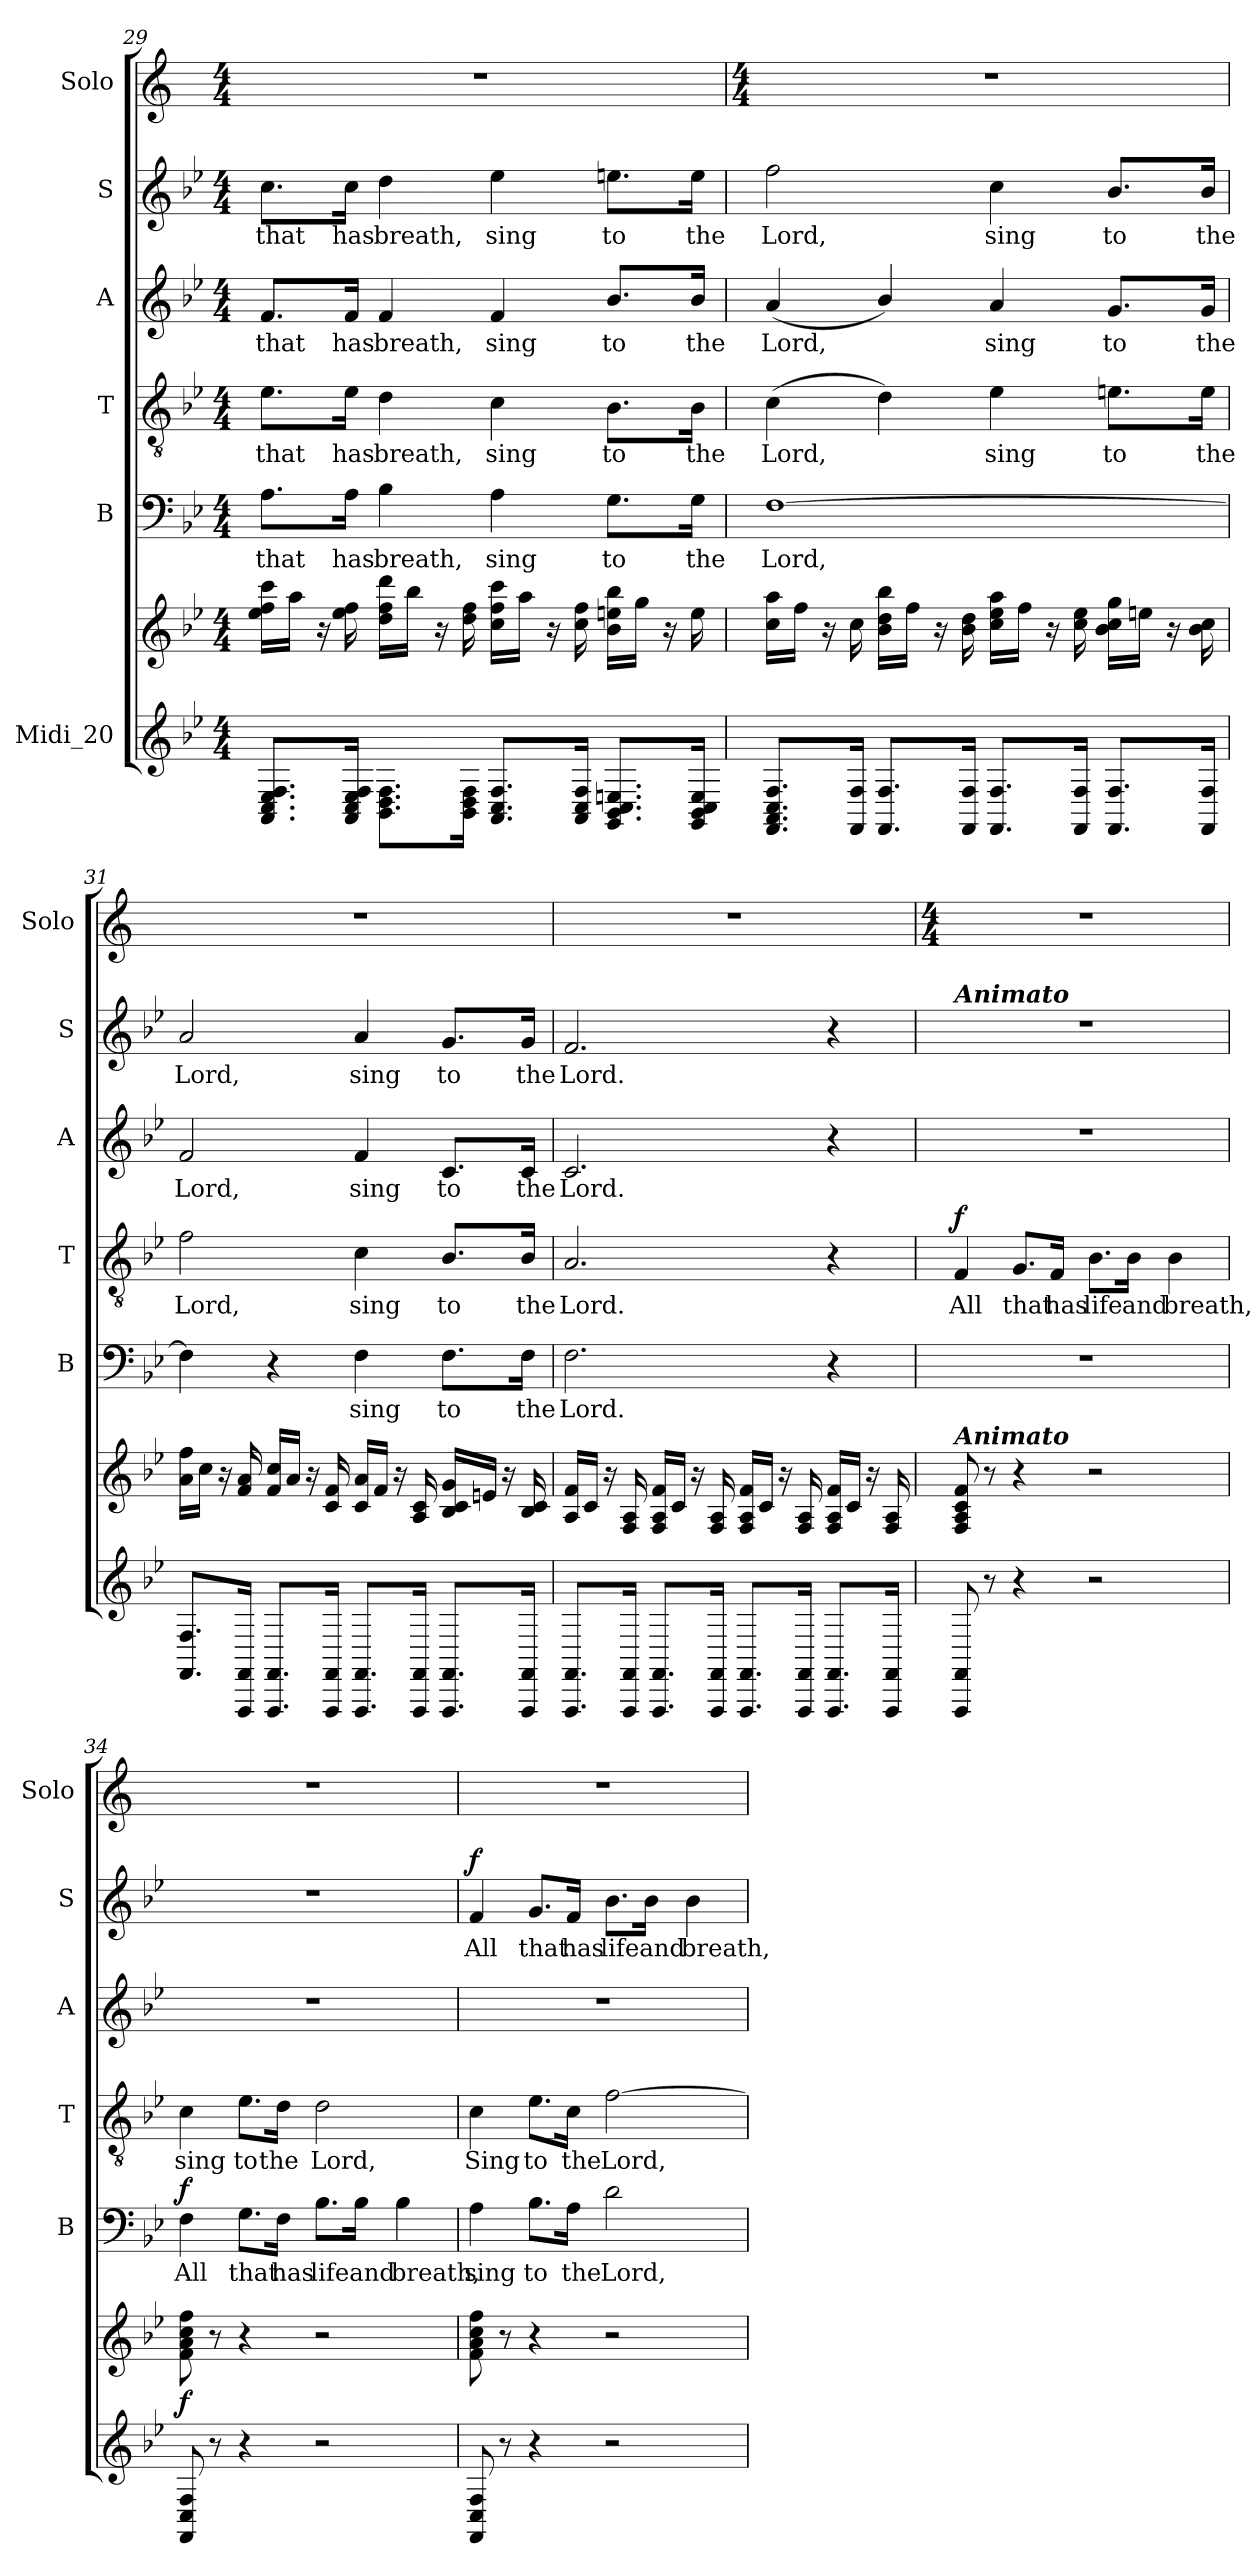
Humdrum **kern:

**kern	**kern	**dynam	**kern	**text	**dynam	**kern	**text	**dynam	**kern	**text	**kern	**text	**dynam	**kern
*part6	*part6	*part6	*part5	*part5	*part5	*part4	*part4	*part4	*part3	*part3	*part2	*part2	*part2	*part1
*staff7	*staff6	*staff6/7	*staff5	*staff5	*staff5	*staff4	*staff4	*staff4	*staff3	*staff3	*staff2	*staff2	*staff2	*staff1
*I"Midi_20	*	*	*I"B	*	*	*I"T	*	*	*I"A	*	*I"S	*	*	*I"Solo
*	*	*	*I'B	*	*	*I'T	*	*	*I'A	*	*I'S	*	*	*I'Solo
!!LO:PB:g=z
*clefG2	*clefG2	*	*clefF4	*	*	*clefGv2	*	*	*clefG2	*	*clefG2	*	*	*clefG2
*k[b-e-]	*k[b-e-]	*	*k[b-e-]	*	*	*k[b-e-]	*	*	*k[b-e-]	*	*k[b-e-]	*	*	*k[]
*M4/4	*M4/4	*	*M4/4	*	*	*M4/4	*	*	*M4/4	*	*M4/4	*	*	*M4/4
=29	=29	=29	=29	=29	=29	=29	=29	=29	=29	=29	=29	=29	=29	=29
!	!	!	!	!LO:LY:b	!	!	!LO:LY:b	!	!	!LO:LY:b	!	!LO:LY:b	!	!
8.AA/ 8.C/ 8.E-/ 8.F/L	16ee-\ 16ff\ 16ccc\LL	.	8.A\L	that	.	8.e-\L	that	.	8.f/L	that	8.cc\L	that	.	1r
.	16aa\JJ	.	.	.	.	.	.	.	.	.	.	.	.	.
.	16r	.	.	.	.	.	.	.	.	.	.	.	.	.
!	!	!	!	!LO:LY:b	!	!	!LO:LY:b	!	!	!LO:LY:b	!	!LO:LY:b	!	!
16AA/ 16C/ 16E-/ 16F/Jk	16ee-\ 16ff\	.	16A\Jk	has	.	16e-\Jk	has	.	16f/Jk	has	16cc\Jk	has	.	.
!	!	!	!	!LO:LY:b	!	!	!LO:LY:b	!	!	!LO:LY:b	!	!LO:LY:b	!	!
8.BB-\ 8.D\ 8.F\L	16dd\ 16ff\ 16ddd\LL	.	4B-\	breath,	.	4d\	breath,	.	4f/	breath,	4dd\	breath,	.	.
.	16bb-\JJ	.	.	.	.	.	.	.	.	.	.	.	.	.
.	16r	.	.	.	.	.	.	.	.	.	.	.	.	.
16BB-\ 16D\ 16F\Jk	16dd\ 16ff\	.	.	.	.	.	.	.	.	.	.	.	.	.
!	!	!	!	!LO:LY:b	!	!	!LO:LY:b	!	!	!LO:LY:b	!	!LO:LY:b	!	!
8.AA/ 8.C/ 8.F/L	16cc\ 16ff\ 16ccc\LL	.	4A\	sing	.	4c\	sing	.	4f/	sing	4ee-\	sing	.	.
.	16aa\JJ	.	.	.	.	.	.	.	.	.	.	.	.	.
.	16r	.	.	.	.	.	.	.	.	.	.	.	.	.
16AA/ 16C/ 16F/Jk	16cc\ 16ff\	.	.	.	.	.	.	.	.	.	.	.	.	.
!	!	!	!	!LO:LY:b	!	!	!LO:LY:b	!	!	!LO:LY:b	!	!LO:LY:b	!	!
8.GG/ 8.BB-/ 8.C/ 8.En/L	16b-\ 16een\ 16bb-\LL	.	8.G\L	to	.	8.B-\L	to	.	8.b-/L	to	8.een\L	to	.	.
.	16gg\JJ	.	.	.	.	.	.	.	.	.	.	.	.	.
.	16r	.	.	.	.	.	.	.	.	.	.	.	.	.
!	!	!	!	!LO:LY:b	!	!	!LO:LY:b	!	!	!LO:LY:b	!	!LO:LY:b	!	!
16GG/ 16BB-/ 16C/ 16E/Jk	16ee\	.	16G\Jk	the	.	16B-\Jk	the	.	16b-/Jk	the	16ee\Jk	the	.	.
!!LO:LB:g=z
=30	=30	=30	=30	=30	=30	=30	=30	=30	=30	=30	=30	=30	=30	=30
*	*	*	*	*	*	*	*	*	*	*	*	*	*	*M4/4
!	!	!	!	!LO:LY:b	!	!	!LO:LY:b	!	!	!LO:LY:b	!	!LO:LY:b	!	!
8.FF/ 8.AA/ 8.C/ 8.F/L	16cc\ 16aa\LL	.	[1F	Lord,	.	(>4c\	Lord,	.	(<4a/	Lord,	2ff\	Lord,	.	1r
.	16ff\JJ	.	.	.	.	.	.	.	.	.	.	.	.	.
.	16r	.	.	.	.	.	.	.	.	.	.	.	.	.
16FF/ 16F/Jk	16cc\	.	.	.	.	.	.	.	.	.	.	.	.	.
8.FF/ 8.F/L	16b-\ 16dd\ 16bb-\LL	.	.	.	.	4d\)	.	.	4b-/)	.	.	.	.	.
.	16ff\JJ	.	.	.	.	.	.	.	.	.	.	.	.	.
.	16r	.	.	.	.	.	.	.	.	.	.	.	.	.
16FF/ 16F/Jk	16b-\ 16dd\	.	.	.	.	.	.	.	.	.	.	.	.	.
!	!	!	!	!	!	!	!LO:LY:b	!	!	!LO:LY:b	!	!LO:LY:b	!	!
8.FF/ 8.F/L	16cc\ 16ee-\ 16aa\LL	.	.	.	.	4e-\	sing	.	4a/	sing	4cc\	sing	.	.
.	16ff\JJ	.	.	.	.	.	.	.	.	.	.	.	.	.
.	16r	.	.	.	.	.	.	.	.	.	.	.	.	.
16FF/ 16F/Jk	16cc\ 16ee-\	.	.	.	.	.	.	.	.	.	.	.	.	.
!	!	!	!	!	!	!	!LO:LY:b	!	!	!LO:LY:b	!	!LO:LY:b	!	!
8.FF/ 8.F/L	16b-\ 16cc\ 16gg\LL	.	.	.	.	8.en\L	to	.	8.g/L	to	8.b-/L	to	.	.
.	16een\JJ	.	.	.	.	.	.	.	.	.	.	.	.	.
.	16r	.	.	.	.	.	.	.	.	.	.	.	.	.
!	!	!	!	!	!	!	!LO:LY:b	!	!	!LO:LY:b	!	!LO:LY:b	!	!
16FF/ 16F/Jk	16b-\ 16cc\	.	.	.	.	16e\Jk	the	.	16g/Jk	the	16b-/Jk	the	.	.
=31	=31	=31	=31	=31	=31	=31	=31	=31	=31	=31	=31	=31	=31	=31
!	!	!	!	!	!	!	!LO:LY:b	!	!	!LO:LY:b	!	!LO:LY:b	!	!
8.FF/ 8.F/L	16a\ 16ff\LL	.	4F\]	.	.	2f\	Lord,	.	2f/	Lord,	2a/	Lord,	.	1r
.	16cc\JJ	.	.	.	.	.	.	.	.	.	.	.	.	.
.	16r	.	.	.	.	.	.	.	.	.	.	.	.	.
16FFF/ 16FF/Jk	16f/ 16a/	.	.	.	.	.	.	.	.	.	.	.	.	.
8.FFF/ 8.FF/L	16f/ 16cc/LL	.	4r	.	.	.	.	.	.	.	.	.	.	.
.	16a/JJ	.	.	.	.	.	.	.	.	.	.	.	.	.
.	16r	.	.	.	.	.	.	.	.	.	.	.	.	.
16FFF/ 16FF/Jk	16c/ 16f/	.	.	.	.	.	.	.	.	.	.	.	.	.
!	!	!	!	!LO:LY:b	!	!	!LO:LY:b	!	!	!LO:LY:b	!	!LO:LY:b	!	!
8.FFF/ 8.FF/L	16c/ 16a/LL	.	4F\	sing	.	4c\	sing	.	4f/	sing	4a/	sing	.	.
.	16f/JJ	.	.	.	.	.	.	.	.	.	.	.	.	.
.	16r	.	.	.	.	.	.	.	.	.	.	.	.	.
16FFF/ 16FF/Jk	16A/ 16c/	.	.	.	.	.	.	.	.	.	.	.	.	.
!	!	!	!	!LO:LY:b	!	!	!LO:LY:b	!	!	!LO:LY:b	!	!LO:LY:b	!	!
8.FFF/ 8.FF/L	16B-/ 16c/ 16g/LL	.	8.F\L	to	.	8.B-/L	to	.	8.c/L	to	8.g/L	to	.	.
.	16en/JJ	.	.	.	.	.	.	.	.	.	.	.	.	.
.	16r	.	.	.	.	.	.	.	.	.	.	.	.	.
!	!	!	!	!LO:LY:b	!	!	!LO:LY:b	!	!	!LO:LY:b	!	!LO:LY:b	!	!
16FFF/ 16FF/Jk	16B-/ 16c/	.	16F\Jk	the	.	16B-/Jk	the	.	16c/Jk	the	16g/Jk	the	.	.
!!LO:PB:g=z
=32	=32	=32	=32	=32	=32	=32	=32	=32	=32	=32	=32	=32	=32	=32
!	!	!	!	!LO:LY:b	!	!	!LO:LY:b	!	!	!LO:LY:b	!	!LO:LY:b	!	!
8.FFF/ 8.FF/L	16A/ 16f/LL	.	2.F\	Lord.	.	2.A/	Lord.	.	2.c/	Lord.	2.f/	Lord.	.	1r
.	16c/JJ	.	.	.	.	.	.	.	.	.	.	.	.	.
.	16r	.	.	.	.	.	.	.	.	.	.	.	.	.
16FFF/ 16FF/Jk	16F/ 16A/	.	.	.	.	.	.	.	.	.	.	.	.	.
8.FFF/ 8.FF/L	16F/ 16A/ 16f/LL	.	.	.	.	.	.	.	.	.	.	.	.	.
.	16c/JJ	.	.	.	.	.	.	.	.	.	.	.	.	.
.	16r	.	.	.	.	.	.	.	.	.	.	.	.	.
16FFF/ 16FF/Jk	16F/ 16A/	.	.	.	.	.	.	.	.	.	.	.	.	.
8.FFF/ 8.FF/L	16F/ 16A/ 16f/LL	.	.	.	.	.	.	.	.	.	.	.	.	.
.	16c/JJ	.	.	.	.	.	.	.	.	.	.	.	.	.
.	16r	.	.	.	.	.	.	.	.	.	.	.	.	.
16FFF/ 16FF/Jk	16F/ 16A/	.	.	.	.	.	.	.	.	.	.	.	.	.
8.FFF/ 8.FF/L	16F/ 16A/ 16f/LL	.	4r	.	.	4r	.	.	4r	.	4r	.	.	.
.	16c/JJ	.	.	.	.	.	.	.	.	.	.	.	.	.
.	16r	.	.	.	.	.	.	.	.	.	.	.	.	.
16FFF/ 16FF/Jk	16F/ 16A/	.	.	.	.	.	.	.	.	.	.	.	.	.
!!LO:LB:g=z
=33	=33	=33	=33	=33	=33	=33	=33	=33	=33	=33	=33	=33	=33	=33
*	*	*	*	*	*	*	*	*	*	*	*	*	*	*M4/4
*	*	*	*	*	*	*	*	*	*	*	*	*	*	*MM108
!	!	!	!	!	!	!	!	!	!	!	!LO:TX:a:Bi:t=Animato	!	!	!
!	!LO:TX:a:Bi:t=Animato	!	!	!	!	!	!	!	!	!	!	!	!	!
!	!	!	!	!	!	!	!LO:LY:b	!LO:DY:b	!	!	!	!	!	!
8FFF/ 8FF/	8F/ 8A/ 8c/ 8f/	.	1r	.	.	4F/	All	f	1r	.	1r	.	.	1r
8r	8r	.	.	.	.	.	.	.	.	.	.	.	.	.
!	!	!	!	!	!	!	!LO:LY:b	!	!	!	!	!	!	!
4r	4r	.	.	.	.	8.G/L	that	.	.	.	.	.	.	.
!	!	!	!	!	!	!	!LO:LY:b	!	!	!	!	!	!	!
.	.	.	.	.	.	16F/Jk	has	.	.	.	.	.	.	.
!	!	!	!	!	!	!	!LO:LY:b	!	!	!	!	!	!	!
2r	2r	.	.	.	.	8.B-\L	life	.	.	.	.	.	.	.
!	!	!	!	!	!	!	!LO:LY:b	!	!	!	!	!	!	!
.	.	.	.	.	.	16B-\Jk	and	.	.	.	.	.	.	.
!	!	!	!	!	!	!	!LO:LY:b	!	!	!	!	!	!	!
.	.	.	.	.	.	4B-\	breath,	.	.	.	.	.	.	.
=34	=34	=34	=34	=34	=34	=34	=34	=34	=34	=34	=34	=34	=34	=34
!	!	!LO:DY:b	!	!LO:LY:b	!LO:DY:b	!	!LO:LY:b	!	!	!	!	!	!	!
8FF/ 8C/ 8F/	8f\ 8a\ 8cc\ 8ff\	f	4F\	All	f	4c\	sing	.	1r	.	1r	.	.	1r
8r	8r	.	.	.	.	.	.	.	.	.	.	.	.	.
!	!	!	!	!LO:LY:b	!	!	!LO:LY:b	!	!	!	!	!	!	!
4r	4r	.	8.G\L	that	.	8.e-\L	to	.	.	.	.	.	.	.
!	!	!	!	!LO:LY:b	!	!	!LO:LY:b	!	!	!	!	!	!	!
.	.	.	16F\Jk	has	.	16d\Jk	the	.	.	.	.	.	.	.
!	!	!	!	!LO:LY:b	!	!	!LO:LY:b	!	!	!	!	!	!	!
2r	2r	.	8.B-\L	life	.	2d\	Lord,	.	.	.	.	.	.	.
!	!	!	!	!LO:LY:b	!	!	!	!	!	!	!	!	!	!
.	.	.	16B-\Jk	and	.	.	.	.	.	.	.	.	.	.
!	!	!	!	!LO:LY:b	!	!	!	!	!	!	!	!	!	!
.	.	.	4B-\	breath,	.	.	.	.	.	.	.	.	.	.
=35	=35	=35	=35	=35	=35	=35	=35	=35	=35	=35	=35	=35	=35	=35
!	!	!	!	!LO:LY:b	!	!	!LO:LY:b	!	!	!	!	!LO:LY:b	!LO:DY:b	!
8FF/ 8C/ 8F/	8f\ 8a\ 8cc\ 8ff\	.	4A\	sing	.	4c\	Sing	.	1r	.	4f/	All	f	1r
8r	8r	.	.	.	.	.	.	.	.	.	.	.	.	.
!	!	!	!	!LO:LY:b	!	!	!LO:LY:b	!	!	!	!	!LO:LY:b	!	!
4r	4r	.	8.B-\L	to	.	8.e-\L	to	.	.	.	8.g/L	that	.	.
!	!	!	!	!LO:LY:b	!	!	!LO:LY:b	!	!	!	!	!LO:LY:b	!	!
.	.	.	16A\Jk	the	.	16c\Jk	the	.	.	.	16f/Jk	has	.	.
!	!	!	!	!LO:LY:b	!	!	!LO:LY:b	!	!	!	!	!LO:LY:b	!	!
2r	2r	.	2d\	Lord,	.	[2f\	Lord,	.	.	.	8.b-\L	life	.	.
!	!	!	!	!	!	!	!	!	!	!	!	!LO:LY:b	!	!
.	.	.	.	.	.	.	.	.	.	.	16b-\Jk	and	.	.
!	!	!	!	!	!	!	!	!	!	!	!	!LO:LY:b	!	!
.	.	.	.	.	.	.	.	.	.	.	4b-\	breath,	.	.
=	=	=	=	=	=	=	=	=	=	=	=	=	=	=
*-	*-	*-	*-	*-	*-	*-	*-	*-	*-	*-	*-	*-	*-	*-
